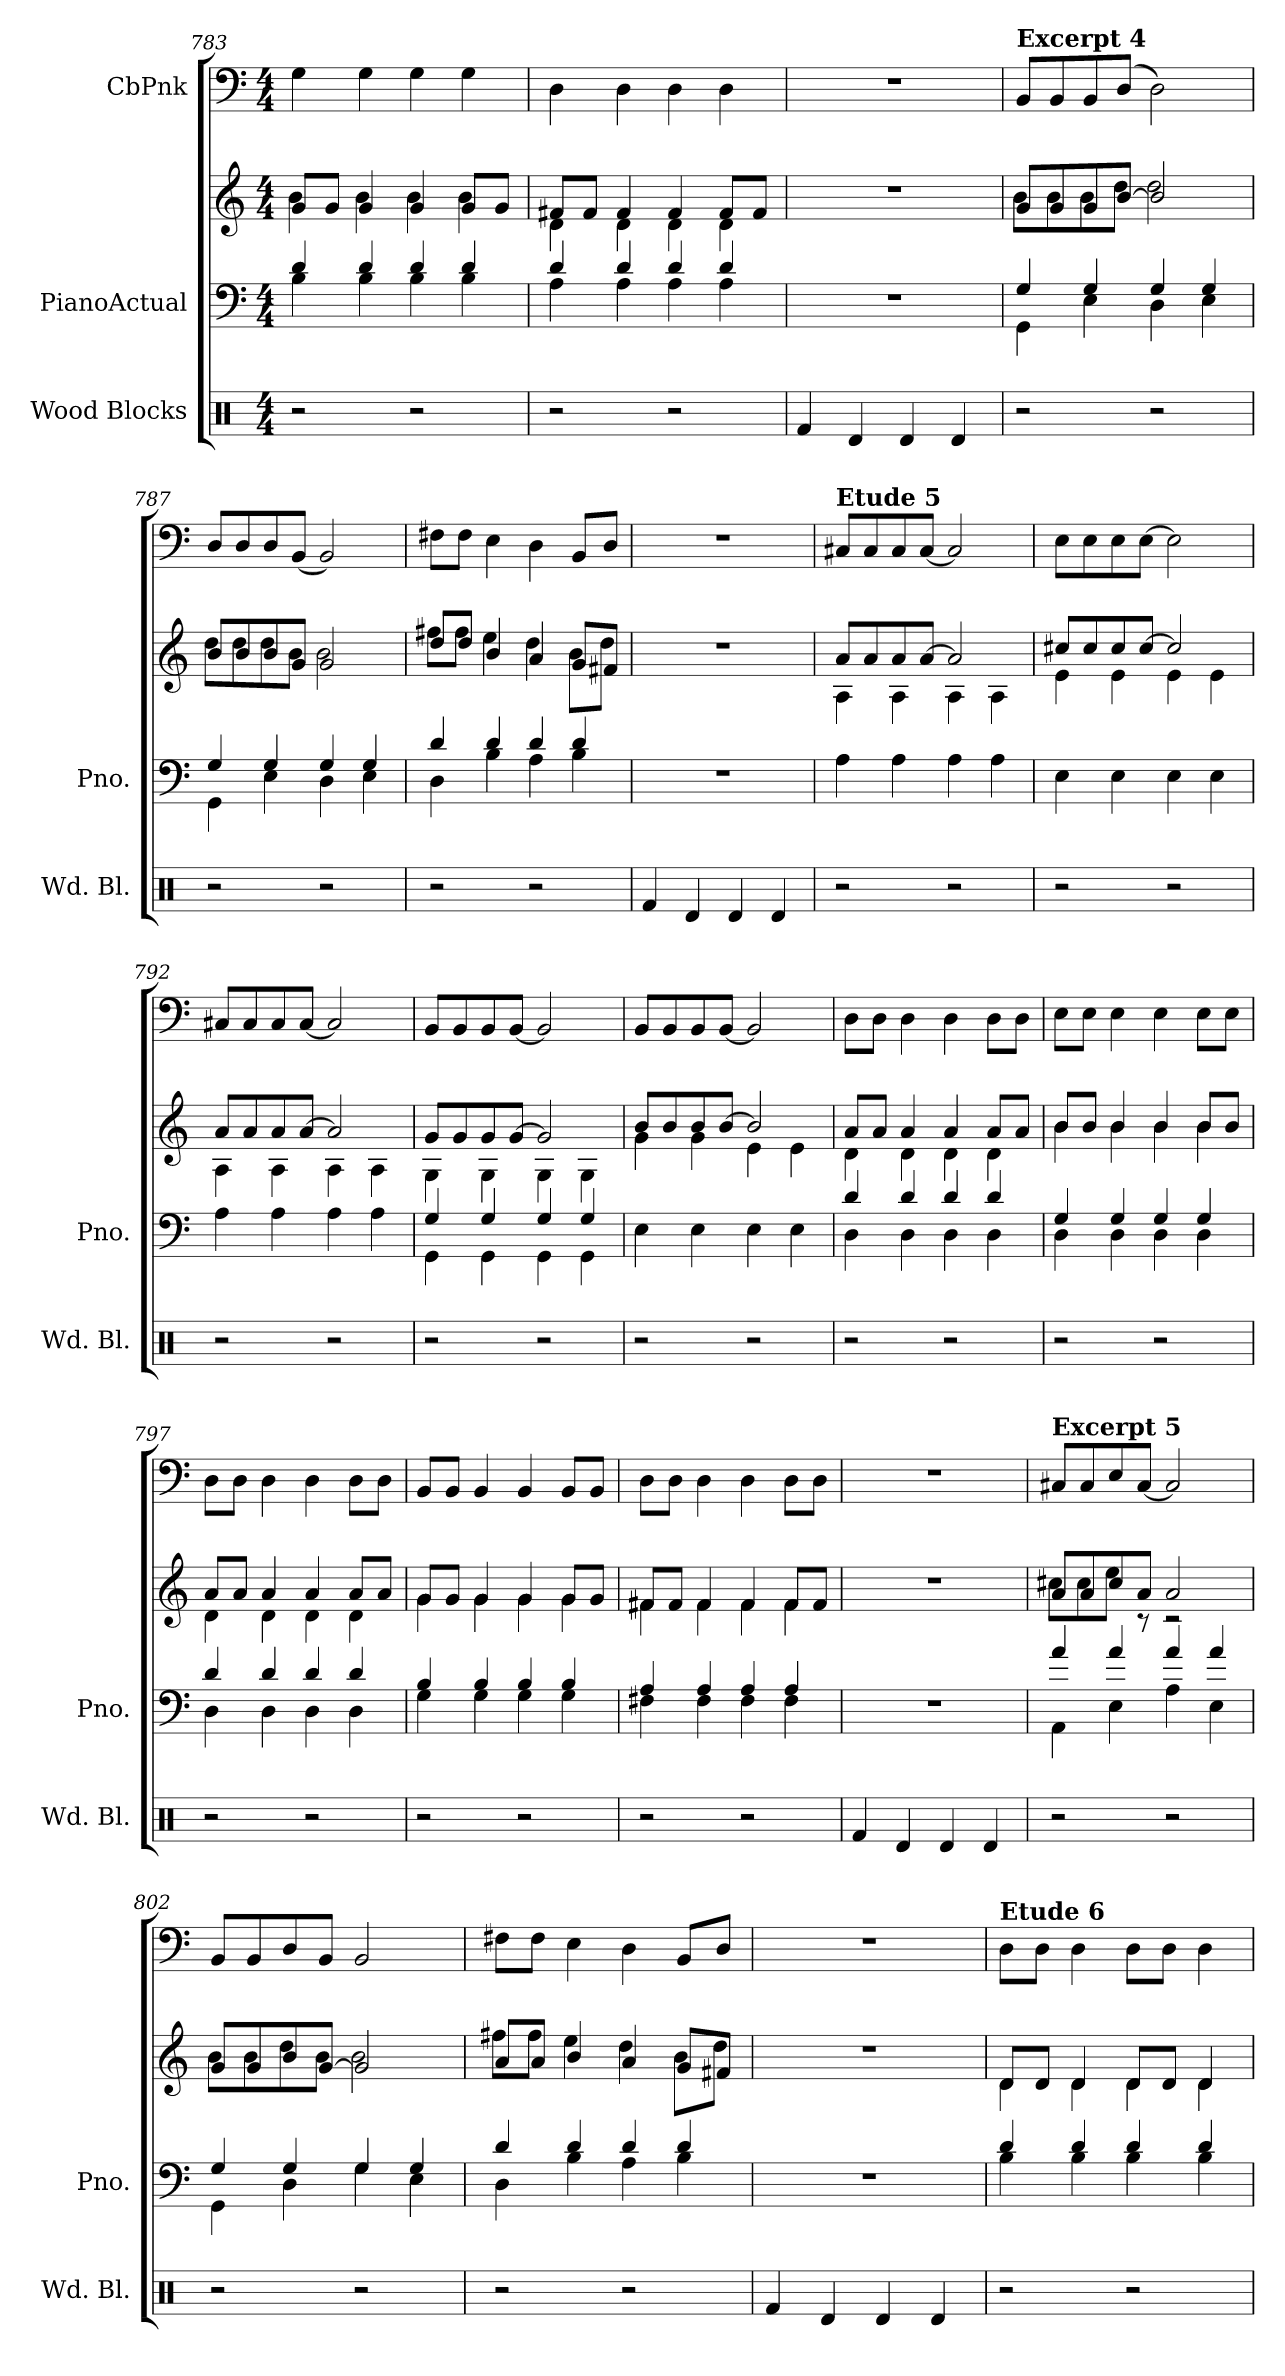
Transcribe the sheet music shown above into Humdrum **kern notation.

**kern	**kern	**kern	**kern
*part3	*part2	*part2	*part1
*staff4	*staff3	*staff2	*staff1
*I"Wood Blocks	*I"PianoActual	*	*I"CbPnk
*I'Wd. Bl.	*I'Pno.	*	*
*clefX	*clefF4	*clefG2	*clefF4
*k[]	*k[]	*k[]	*k[]
*M4/4	*M4/4	*M4/4	*M4/4
=783	=783	=783	=783
*	*^	*^	*
2r	4d/	4B\	8g/L	4b\	4G\
.	.	.	8g/J	.	.
.	4d/	4B\	4g/	4b\	4G\
2r	4d/	4B\	4g/	4b\	4G\
.	4d/	4B\	8g/L	4b\	4G\
.	.	.	8g/J	.	.
=784	=784	=784	=784	=784	=784
2r	4d/	4A\	8f#X/L	4d\	4D\
.	.	.	8f#/J	.	.
.	4d/	4A\	4f#/	4d\	4D\
2r	4d/	4A\	4f#/	4d\	4D\
.	4d/	4A\	8f#/L	4d\	4D\
.	.	.	8f#/J	.	.
*	*v	*v	*	*	*
*	*	*v	*v	*
=785	=785	=785	=785
4Rf/	1r	1r	1r
4Rd/	.	.	.
4Rd/	.	.	.
4Rd/	.	.	.
=786	=786	=786	=786
*	*^	*^	*
!	!	!	!	!	!LO:TX:a:B:t=Excerpt 4
2r	4G/	4GG\	8g/L	8b\L	8BB/L
.	.	.	8g/	8b\	8BB/
.	4G/	4E\	8g/	8b\	8BB/
.	.	.	[8b/J	8dd\J	(8D/J
2r	4G/	4D\	2b/]	2dd\	2D\)
.	4G/	4E\	.	.	.
!!LO:LB:g=z
=787	=787	=787	=787	=787	=787
2r	4G/	4GG\	8b/L	8dd\L	8D/L
.	.	.	8b/	8dd\	8D/
.	4G/	4E\	8b/	8dd\	8D/
.	.	.	8g/J	8b\J	(8BB/J
2r	4G/	4D\	2g/	2b\	2BB/)
.	4G/	4E\	.	.	.
=788	=788	=788	=788	=788	=788
2r	4d/	4D\	8dd/L	8ff#X\L	8F#X\L
.	.	.	8dd/J	8ff#\J	8F#\J
.	4d/	4B\	4b/	4ee\	4E\
2r	4d/	4A\	4a/	4dd\	4D\
.	4d/	4B\	8g/L	8b\L	8BB/L
.	.	.	8f#X/J	8dd\J	8D/J
*	*v	*v	*	*	*
*	*	*v	*v	*
=789	=789	=789	=789
4Rf/	1r	1r	1r
4Rd/	.	.	.
4Rd/	.	.	.
4Rd/	.	.	.
!!LO:LB:g=z
=790	=790	=790	=790
*	*	*^	*
!	!	!	!	!LO:TX:a:B:t=Etude 5
2r	4A\	8a/L	4A\	8C#X/L
.	.	8a/	.	8C#/
.	4A\	8a/	4A\	8C#/
.	.	[8a/J	.	[8C#/J
2r	4A\	2a/]	4A\	2C#/]
.	4A\	.	4A\	.
=791	=791	=791	=791	=791
2r	4E\	8cc#X/L	4e\	8E\L
.	.	8cc#/	.	8E\
.	4E\	8cc#/	4e\	8E\
.	.	[8cc#/J	.	[8E\J
2r	4E\	2cc#/]	4e\	2E\]
.	4E\	.	4e\	.
=792	=792	=792	=792	=792
2r	4A\	8a/L	4A\	8C#X/L
.	.	8a/	.	8C#/
.	4A\	8a/	4A\	8C#/
.	.	[8a/J	.	[8C#/J
2r	4A\	2a/]	4A\	2C#/]
.	4A\	.	4A\	.
=793	=793	=793	=793	=793
*	*^	*	*	*
2r	4G/	4GG\	8g/L	4G\	8BB/L
.	.	.	8g/	.	8BB/
.	4G/	4GG\	8g/	4G\	8BB/
.	.	.	[8g/J	.	[8BB/J
2r	4G/	4GG\	2g/]	4G\	2BB/]
.	4G/	4GG\	.	4G\	.
*	*v	*v	*	*	*
=794	=794	=794	=794	=794
2r	4E\	8b/L	4g\	8BB/L
.	.	8b/	.	8BB/
.	4E\	8b/	4g\	8BB/
.	.	[8b/J	.	[8BB/J
2r	4E\	2b/]	4e\	2BB/]
.	4E\	.	4e\	.
!!LO:LB:g=z
=795	=795	=795	=795	=795
*	*^	*	*	*
2r	4d/	4D\	8a/L	4d\	8D\L
.	.	.	8a/J	.	8D\J
.	4d/	4D\	4a/	4d\	4D\
2r	4d/	4D\	4a/	4d\	4D\
.	4d/	4D\	8a/L	4d\	8D\L
.	.	.	8a/J	.	8D\J
=796	=796	=796	=796	=796	=796
2r	4G/	4D\	8b/L	4b\	8E\L
.	.	.	8b/J	.	8E\J
.	4G/	4D\	4b/	4b\	4E\
2r	4G/	4D\	4b/	4b\	4E\
.	4G/	4D\	8b/L	4b\	8E\L
.	.	.	8b/J	.	8E\J
=797	=797	=797	=797	=797	=797
2r	4d/	4D\	8a/L	4d\	8D\L
.	.	.	8a/J	.	8D\J
.	4d/	4D\	4a/	4d\	4D\
2r	4d/	4D\	4a/	4d\	4D\
.	4d/	4D\	8a/L	4d\	8D\L
.	.	.	8a/J	.	8D\J
=798	=798	=798	=798	=798	=798
2r	4B/	4G\	8g/L	4g\	8BB/L
.	.	.	8g/J	.	8BB/J
.	4B/	4G\	4g/	4g\	4BB/
2r	4B/	4G\	4g/	4g\	4BB/
.	4B/	4G\	8g/L	4g\	8BB/L
.	.	.	8g/J	.	8BB/J
=799	=799	=799	=799	=799	=799
2r	4A/	4F#X\	8f#X/L	4f#\	8D\L
.	.	.	8f#/J	.	8D\J
.	4A/	4F#\	4f#/	4f#\	4D\
2r	4A/	4F#\	4f#/	4f#\	4D\
.	4A/	4F#\	8f#/L	4f#\	8D\L
.	.	.	8f#/J	.	8D\J
*	*v	*v	*	*	*
*	*	*v	*v	*
!!LO:LB:g=z
=800	=800	=800	=800
4Rf/	1r	1r	1r
4Rd/	.	.	.
4Rd/	.	.	.
4Rd/	.	.	.
=801	=801	=801	=801
*	*^	*^	*
!	!	!	!	!	!LO:TX:a:B:t=Excerpt 5
2r	4a/	4AA\	8a/L	8cc#X\L	8C#X/L
.	.	.	8a/	8cc#\	8C#/
.	4a/	4E\	8cc#/	8ee\J	8Ei/
.	.	.	8a/J	8r	[8C#/J
2r	4a/	4A\	2a/	2r	2C#/]
.	4a/	4E\	.	.	.
=802	=802	=802	=802	=802	=802
2r	4G/	4GG\	8g/L	8b\L	8BB/L
.	.	.	8g/	8b\	8BB/
.	4G/	4D\	8b/	8dd\	8D/
.	.	.	[8g/J	8b\J	8BB/J
2r	4G/	4G\	2g/]	2b\	2BB/
.	4G/	4E\	.	.	.
=803	=803	=803	=803	=803	=803
2r	4d/	4D\	8a/L	8ff#X\L	8F#X\L
.	.	.	8a/J	8ff#\J	8F#\J
.	4d/	4B\	4b/	4ee\	4E\
2r	4d/	4A\	4a/	4dd\	4D\
.	4d/	4B\	8g/L	8b\L	8BB/L
.	.	.	8f#X/J	8dd\J	8D/J
*	*v	*v	*	*	*
*	*	*v	*v	*
!!LO:LB:g=z
=804	=804	=804	=804
4Rf/	1r	1r	1r
4Rd/	.	.	.
4Rd/	.	.	.
4Rd/	.	.	.
=805	=805	=805	=805
*	*^	*^	*
!	!	!	!	!	!LO:TX:a:B:t=Etude 6
2r	4d/	4B\	8d/L	4d\	8D\L
.	.	.	8d/J	.	8D\J
.	4d/	4B\	4d/	4d\	4D\
2r	4d/	4B\	8d/L	4d\	8D\L
.	.	.	8d/J	.	8D\J
.	4d/	4B\	4d/	4d\	4D\
*	*v	*v	*	*	*
*	*	*v	*v	*
=	=	=	=
*-	*-	*-	*-
